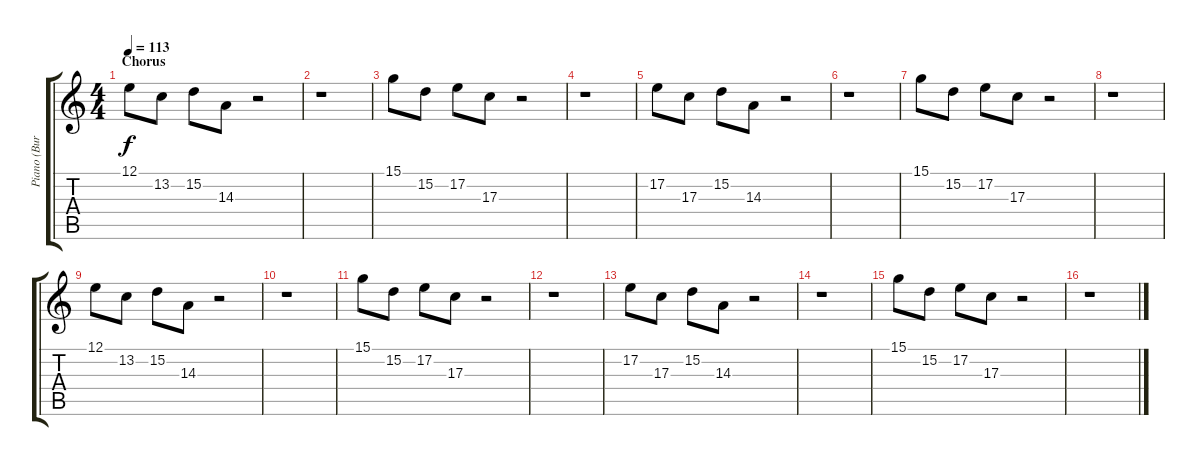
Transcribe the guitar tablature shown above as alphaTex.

\track ("Piano (Burton)" "Piano (Bur") {instrument electricgrandpiano}
\staff {score tabs}
\tuning (E4 B3 G3 D3 A2 E2) {hide}
\ts (4 4)
\section ("" "Chorus")
\tempo 113
\clef g2
\ks c
12.1.8{dy f} 13.2.8 15.2.8 14.3.8 r.2 |
r.1 |
15.1.8 15.2.8 17.2.8 17.3.8 r.2 |
r.1 |
17.2.8 17.3.8 15.2.8 14.3.8 r.2 |
r.1 |
15.1.8 15.2.8 17.2.8 17.3.8 r.2 |
r.1 |
12.1.8 13.2.8 15.2.8 14.3.8 r.2 |
r.1 |
15.1.8 15.2.8 17.2.8 17.3.8 r.2 |
r.1 |
17.2.8 17.3.8 15.2.8 14.3.8 r.2 |
r.1 |
15.1.8 15.2.8 17.2.8 17.3.8 r.2 |
r.1
